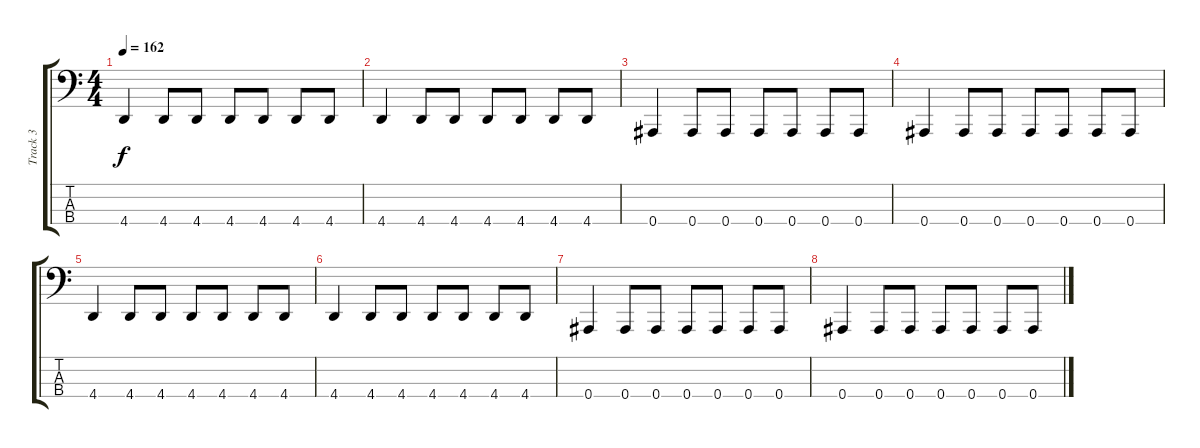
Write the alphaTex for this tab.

\track ("Track 3" "Track 3") {instrument electricbassfinger}
\staff {score tabs}
\tuning (F2 Bb1 F1 Bb0) {hide}
\ts (4 4)
\tempo 162
\clef f4
\ks c
4.4.4{dy f} 4.4.8 4.4.8 4.4.8 4.4.8 4.4.8 4.4.8 |
4.4.4 4.4.8 4.4.8 4.4.8 4.4.8 4.4.8 4.4.8 |
0.4.4 0.4.8 0.4.8 0.4.8 0.4.8 0.4.8 0.4.8 |
0.4.4 0.4.8 0.4.8 0.4.8 0.4.8 0.4.8 0.4.8 |
4.4.4 4.4.8 4.4.8 4.4.8 4.4.8 4.4.8 4.4.8 |
4.4.4 4.4.8 4.4.8 4.4.8 4.4.8 4.4.8 4.4.8 |
0.4.4 0.4.8 0.4.8 0.4.8 0.4.8 0.4.8 0.4.8 |
0.4.4 0.4.8 0.4.8 0.4.8 0.4.8 0.4.8 0.4.8
